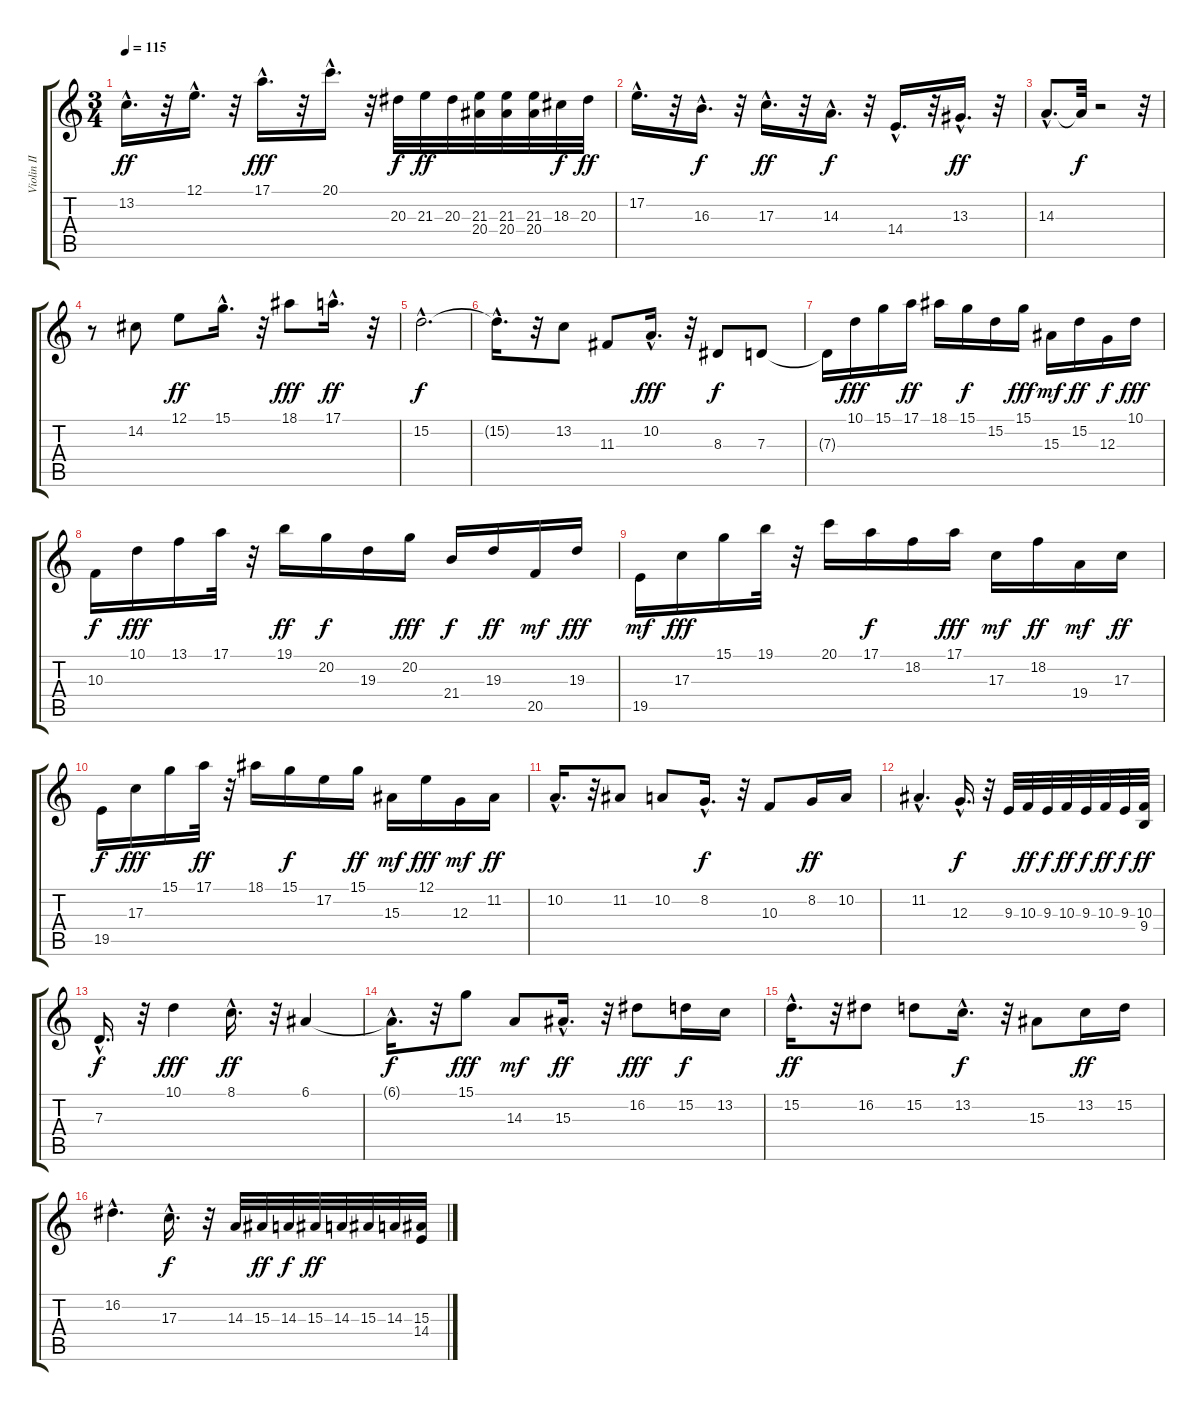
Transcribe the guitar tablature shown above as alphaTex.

\track ("Violin II" "Violin II") {instrument violin}
\staff {score tabs}
\tuning (E4 B3 G3 D3 A2 E2) {hide}
\ts (3 4)
\tempo 115
\clef g2
\ks c
13.2{hac}.16{d dy ff} r.32 12.1{hac}.16{d} r.32 17.1{hac}.16{d dy fff} r.32 20.1{hac}.16{d} r.32 20.3.32{dy f} 21.3.32{dy ff} 20.3.32 (21.3 20.4).32 (21.3 20.4).32 (21.3 20.4).32 18.3.32{dy f} 20.3.32{dy ff} |
17.2{hac}.16{d} r.32 16.3{hac}.16{d dy f} r.32 17.3{hac}.16{d dy ff} r.32 14.3{hac}.16{d dy f} r.32 14.4{hac}.16{d} r.32 13.3{hac}.16{d dy ff} r.32 |
14.3{hac}.8{d} 14.3{t}.32{dy f} r.2 r.32 |
r.8 14.2.8 12.1.8{dy ff} 15.1{hac}.16{d} r.32 18.1.8{dy fff} 17.1{hac}.16{d dy ff} r.32 |
15.2{hac}.2{d dy f} |
15.2{hac t}.16{d} r.32 13.2.8 11.3.8 10.2{hac}.16{d dy fff} r.32 8.3.8{dy f} 7.3.8 |
7.3{t}.16 10.1.16{dy fff} 15.1.16 17.1.16{dy ff} 18.1.16 15.1.16{dy f} 15.2.16 15.1.16{dy fff} 15.3.16{dy mf} 15.2.16{dy ff} 12.3.16{dy f} 10.1.16{dy fff} |
10.3.16{dy f} 10.1.16{dy fff} 13.1.16 17.1.32 r.32 19.1.16{dy ff} 20.2.16{dy f} 19.3.16 20.2.16{dy fff} 21.4.16{dy f} 19.3.16{dy ff} 20.5.16{dy mf} 19.3.16{dy fff} |
19.5.16{dy mf} 17.3.16{dy fff} 15.1.16 19.1.32 r.32 20.1.16 17.1.16{dy f} 18.2.16 17.1.16{dy fff} 17.3.16{dy mf} 18.2.16{dy ff} 19.4.16{dy mf} 17.3.16{dy ff} |
19.5.16{dy f} 17.3.16{dy fff} 15.1.16 17.1.32{dy ff} r.32 18.1.16 15.1.16{dy f} 17.2.16 15.1.16{dy ff} 15.3.16{dy mf} 12.1.16{dy fff} 12.3.16{dy mf} 11.2.16{dy ff} |
10.2{hac}.16{d} r.32 11.2.8 10.2.8 8.2{hac}.16{d dy f} r.32 10.3.8 8.2.16{dy ff} 10.2.16 |
11.2{hac}.4{d} 12.3{hac}.16{d dy f} r.32 9.3.32 10.3.32{dy ff} 9.3.32{dy f} 10.3.32{dy ff} 9.3.32{dy f} 10.3.32{dy ff} 9.3.32{dy f} (10.3 9.4).32{dy ff} |
7.3{hac}.16{d dy f} r.32 10.1.4{dy fff} 8.1{hac}.16{d dy ff} r.32 6.1.4 |
6.1{hac t}.16{d dy f} r.32 15.1.8{dy fff} 14.3.8{dy mf} 15.3{hac}.16{d dy ff} r.32 16.2.8{dy fff} 15.2.16{dy f} 13.2.16 |
15.2{hac}.16{d dy ff} r.32 16.2.8 15.2.8 13.2{hac}.16{d dy f} r.32 15.3.8 13.2.16{dy ff} 15.2.16 |
16.2{hac}.4{d} 17.3{hac}.16{d dy f} r.32 14.3.32 15.3.32{dy ff} 14.3.32{dy f} 15.3.32{dy ff} 14.3.32 15.3.32 14.3.32 (15.3 14.4).32
